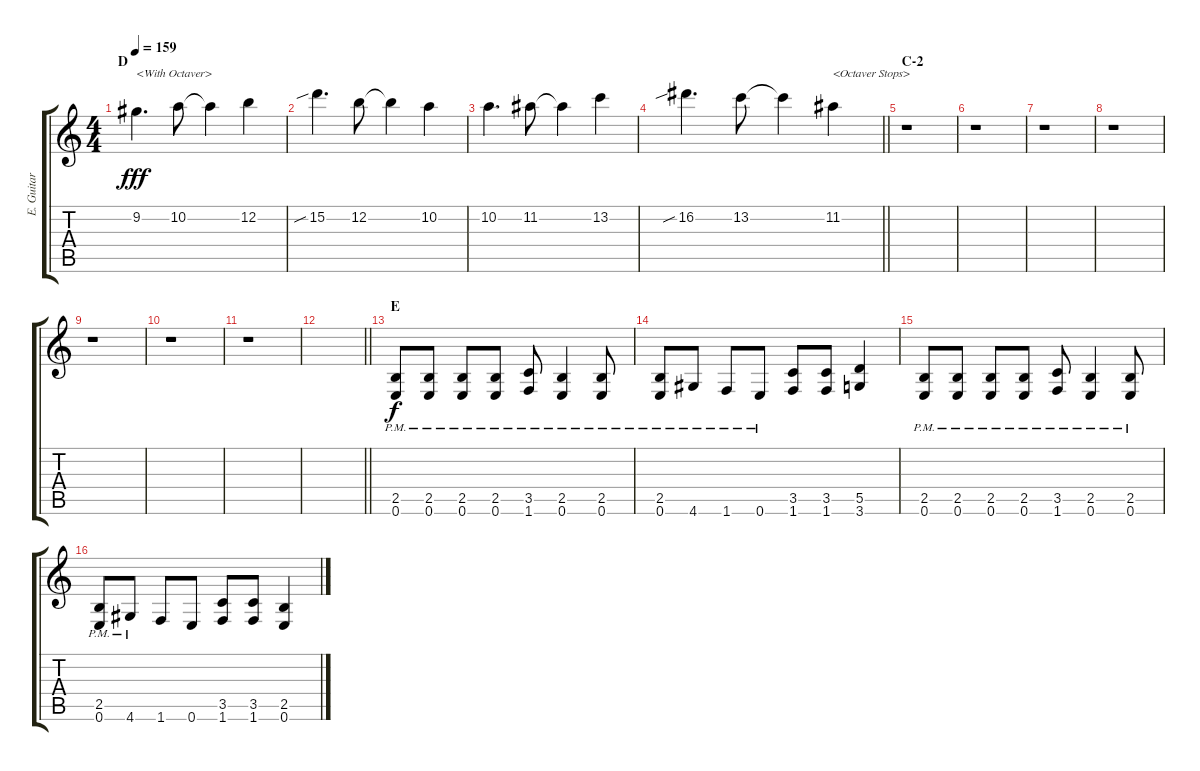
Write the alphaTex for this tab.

\track ("E. Guitar II" "E. Guitar ") {instrument overdrivenguitar}
\staff {score tabs}
\tuning (E4 B3 G3 D3 A2 E2) {hide}
\ts (4 4)
\section ("" "D")
\tempo 159
\clef g2
\ks c
9.2.4{d txt "<With Octaver>" dy fff} 10.2.8 10.2{t}.4 12.2.4 |
15.2{sib}.4{d} 12.2.8 12.2{t}.4 10.2.4 |
10.2.4{d} 11.2.8 11.2{t}.4 13.2.4 |
\barLineRight lightlight
16.2{sib}.4{d} 13.2.8 13.2{t}.4 11.2.4{txt "<Octaver Stops>"} |
\section ("" "C-2")
r.1 |
r.1 |
r.1 |
r.1 |
r.1 |
r.1 |
r.1 |
\barLineRight lightlight
|
\section ("" "E")
(2.5{pm} 0.6{pm}).8{dy f} (2.5{pm} 0.6{pm}).8 (2.5{pm} 0.6{pm}).8 (2.5{pm} 0.6{pm}).8 (3.5{pm} 1.6{pm}).8 (2.5{pm} 0.6{pm}).4 (2.5{pm} 0.6{pm}).8 |
(2.5{pm} 0.6{pm}).8 4.6{pm}.8 1.6{pm}.8 0.6{pm}.8 (3.5 1.6).8 (3.5 1.6).8 (5.5 3.6).4 |
(2.5{pm} 0.6{pm}).8 (2.5{pm} 0.6{pm}).8 (2.5{pm} 0.6{pm}).8 (2.5{pm} 0.6{pm}).8 (3.5{pm} 1.6{pm}).8 (2.5{pm} 0.6{pm}).4 (2.5{pm} 0.6{pm}).8 |
(2.5{pm} 0.6{pm}).8 4.6{pm}.8 1.6.8 0.6.8 (3.5 1.6).8 (3.5 1.6).8 (2.5 0.6).4
